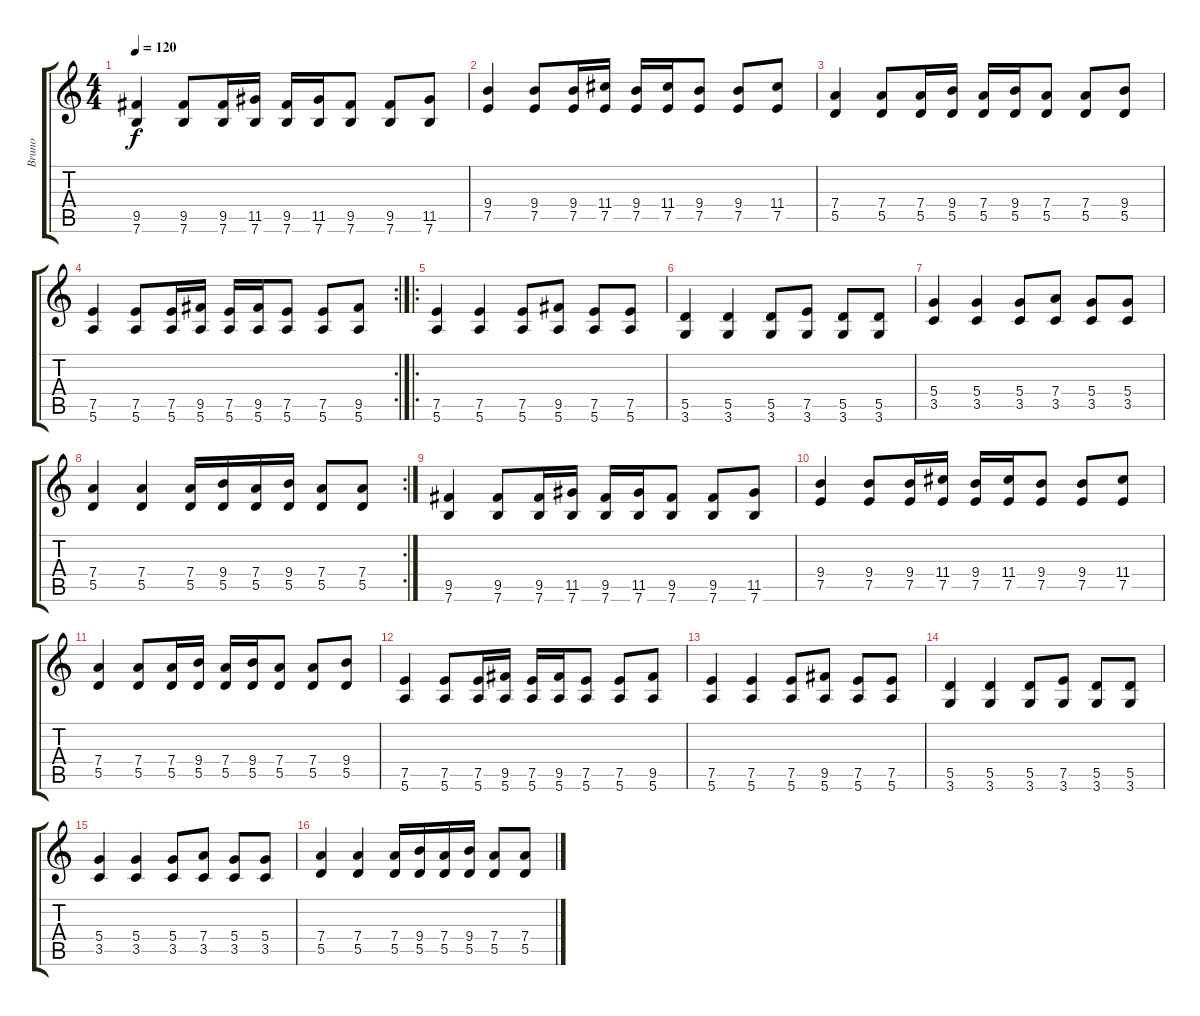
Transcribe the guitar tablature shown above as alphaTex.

\track ("Bruno" "Bruno") {instrument distortionguitar}
\staff {score tabs}
\tuning (E4 B3 G3 D3 A2 E2) {hide}
\ts (4 4)
\tempo 120
\clef g2
\ks c
(9.5 7.6).4{dy f instrument distortionguitar} (9.5 7.6).8 (9.5 7.6).16 (11.5 7.6).16 (9.5 7.6).16 (11.5 7.6).16 (9.5 7.6).8 (9.5 7.6).8 (11.5 7.6).8 |
(9.4 7.5).4 (9.4 7.5).8 (9.4 7.5).16 (11.4 7.5).16 (9.4 7.5).16 (11.4 7.5).16 (9.4 7.5).8 (9.4 7.5).8 (11.4 7.5).8 |
(7.4 5.5).4 (7.4 5.5).8 (7.4 5.5).16 (9.4 5.5).16 (7.4 5.5).16 (9.4 5.5).16 (7.4 5.5).8 (7.4 5.5).8 (9.4 5.5).8 |
\rc 2
(7.5 5.6).4 (7.5 5.6).8 (7.5 5.6).16 (9.5 5.6).16 (7.5 5.6).16 (9.5 5.6).16 (7.5 5.6).8 (7.5 5.6).8 (9.5 5.6).8 |
\ro
(7.5 5.6).4 (7.5 5.6).4 (7.5 5.6).8 (9.5 5.6).8 (7.5 5.6).8 (7.5 5.6).8 |
(5.5 3.6).4 (5.5 3.6).4 (5.5 3.6).8 (7.5 3.6).8 (5.5 3.6).8 (5.5 3.6).8 |
(5.4 3.5).4 (5.4 3.5).4 (5.4 3.5).8 (7.4 3.5).8 (5.4 3.5).8 (5.4 3.5).8 |
\rc 2
(7.4 5.5).4 (7.4 5.5).4 (7.4 5.5).16 (9.4 5.5).16 (7.4 5.5).16 (9.4 5.5).16 (7.4 5.5).8 (7.4 5.5).8 |
(9.5 7.6).4 (9.5 7.6).8 (9.5 7.6).16 (11.5 7.6).16 (9.5 7.6).16 (11.5 7.6).16 (9.5 7.6).8 (9.5 7.6).8 (11.5 7.6).8 |
(9.4 7.5).4 (9.4 7.5).8 (9.4 7.5).16 (11.4 7.5).16 (9.4 7.5).16 (11.4 7.5).16 (9.4 7.5).8 (9.4 7.5).8 (11.4 7.5).8 |
(7.4 5.5).4 (7.4 5.5).8 (7.4 5.5).16 (9.4 5.5).16 (7.4 5.5).16 (9.4 5.5).16 (7.4 5.5).8 (7.4 5.5).8 (9.4 5.5).8 |
(7.5 5.6).4 (7.5 5.6).8 (7.5 5.6).16 (9.5 5.6).16 (7.5 5.6).16 (9.5 5.6).16 (7.5 5.6).8 (7.5 5.6).8 (9.5 5.6).8 |
(7.5 5.6).4 (7.5 5.6).4 (7.5 5.6).8 (9.5 5.6).8 (7.5 5.6).8 (7.5 5.6).8 |
(5.5 3.6).4 (5.5 3.6).4 (5.5 3.6).8 (7.5 3.6).8 (5.5 3.6).8 (5.5 3.6).8 |
(5.4 3.5).4 (5.4 3.5).4 (5.4 3.5).8 (7.4 3.5).8 (5.4 3.5).8 (5.4 3.5).8 |
(7.4 5.5).4 (7.4 5.5).4 (7.4 5.5).16 (9.4 5.5).16 (7.4 5.5).16 (9.4 5.5).16 (7.4 5.5).8 (7.4 5.5).8
